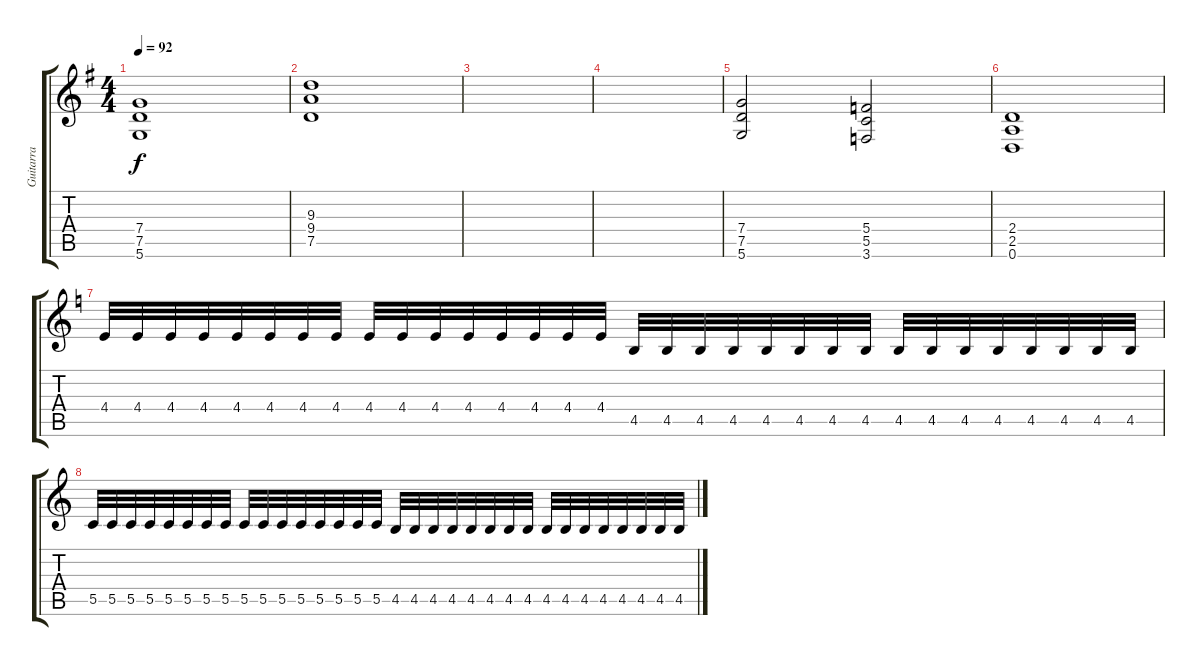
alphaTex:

\track ("Guitarra" "Guitarra") {instrument overdrivenguitar}
\staff {score tabs}
\tuning (D4 A3 F3 C3 G2 D2) {hide}
\ts (4 4)
\tempo 92
\clef g2
\ks g
(7.4 7.5 5.6).1{dy f} |
(9.3 9.4 7.5).1 |
|
|
(7.4 7.5 5.6).2{volume 12 instrument distortionguitar} (5.4 5.5 3.6).2 |
(2.4 2.5 0.6).1 |
\ks c
4.4.32{volume 13} 4.4.32 4.4.32 4.4.32 4.4.32 4.4.32 4.4.32 4.4.32 4.4.32 4.4.32 4.4.32 4.4.32 4.4.32 4.4.32 4.4.32 4.4.32 4.5.32 4.5.32 4.5.32 4.5.32 4.5.32 4.5.32 4.5.32 4.5.32 4.5.32 4.5.32 4.5.32 4.5.32 4.5.32 4.5.32 4.5.32 4.5.32 |
5.5.32 5.5.32 5.5.32 5.5.32 5.5.32 5.5.32 5.5.32 5.5.32 5.5.32 5.5.32 5.5.32 5.5.32 5.5.32 5.5.32 5.5.32 5.5.32 4.5.32 4.5.32 4.5.32 4.5.32 4.5.32 4.5.32 4.5.32 4.5.32 4.5.32 4.5.32 4.5.32 4.5.32 4.5.32 4.5.32 4.5.32 4.5.32
